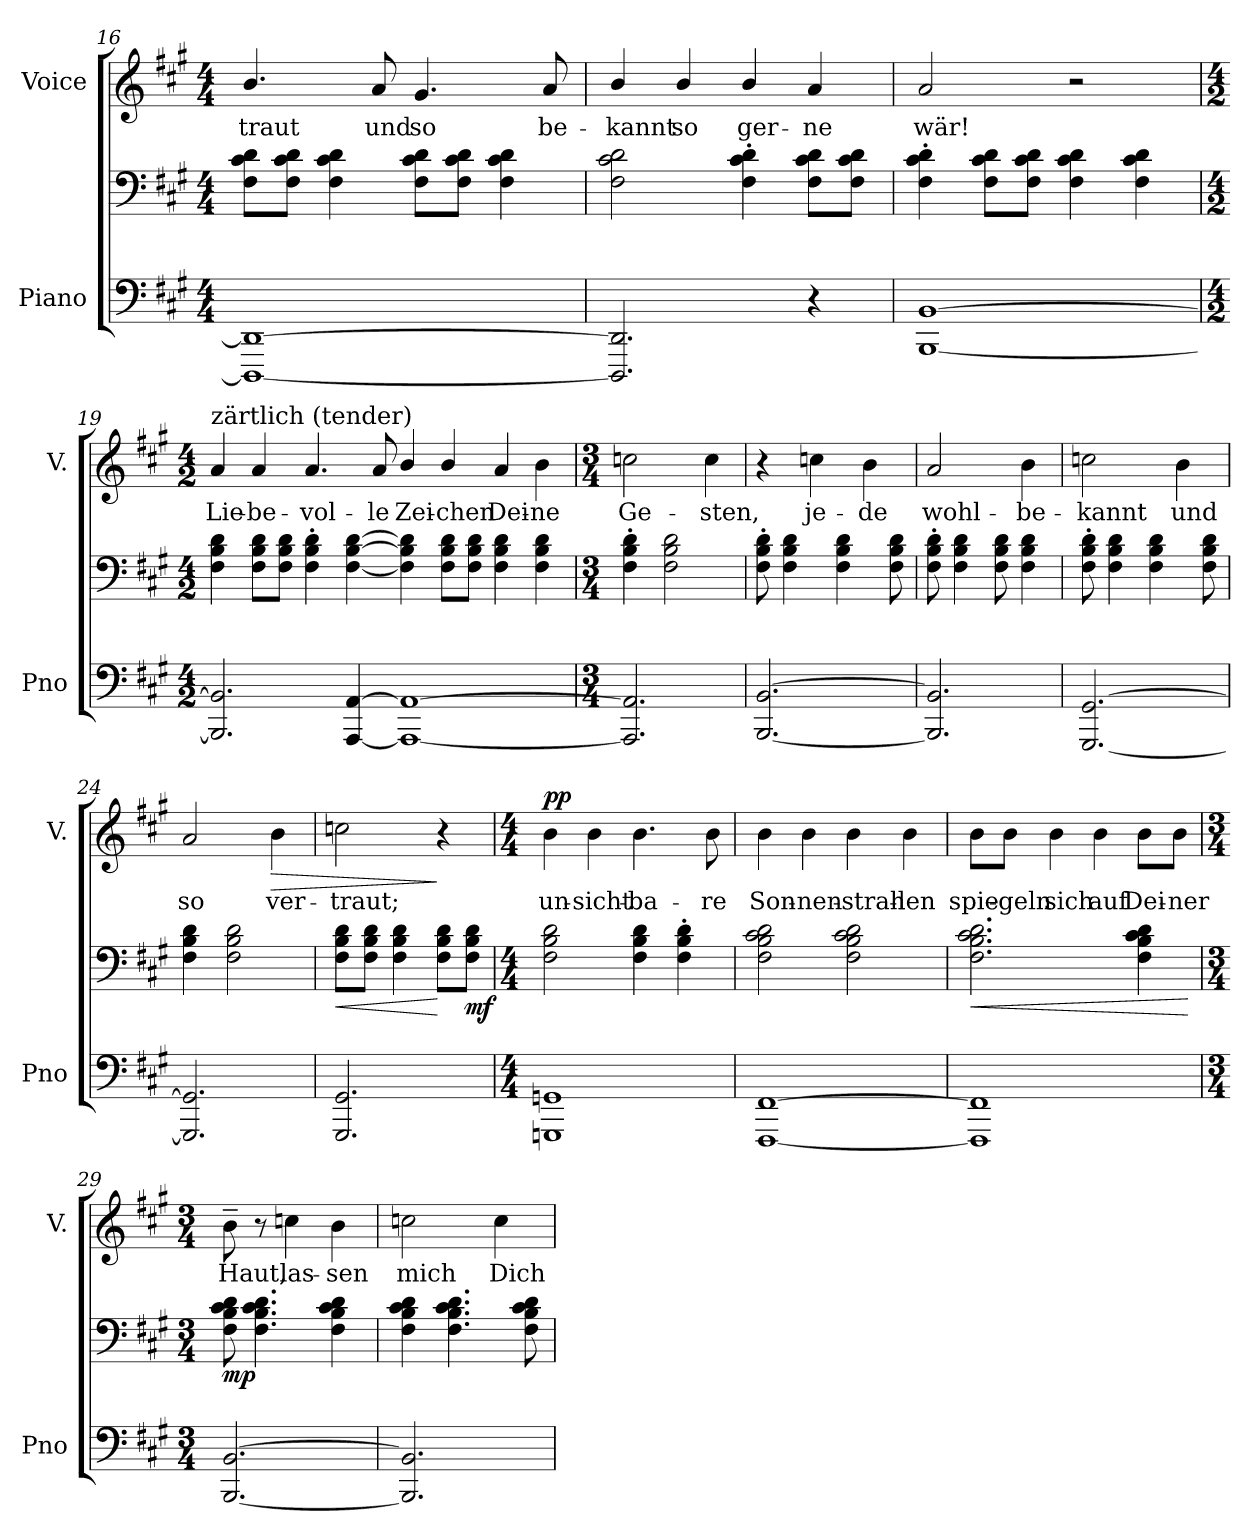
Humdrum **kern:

**kern	**kern	**dynam	**kern	**text	**dynam
*part2	*part2	*part2	*part1	*part1	*part1
*staff3	*staff2	*staff2/3	*staff1	*staff1	*staff1
*I"Piano	*	*	*I"Voice	*	*
*I'Pno	*	*	*I'V.	*	*
!!LO:LB:g=z
*clefF4	*clefF4	*	*clefG2	*	*
*k[f#c#g#]	*k[f#c#g#]	*	*k[f#c#g#]	*	*
*f#:	*f#:	*	*f#:	*	*
*M4/4	*M4/4	*	*M4/4	*	*
=16	=16	=16	=16	=16	=16
!	!	!	!	!LO:LY:b	!
1DD/_> 1DDD/_<	8d\ 8c#\ 8F#\L	.	4.b/	-traut	.
.	8d\ 8c#\ 8F#\J	.	.	.	.
.	4d\ 4c#\ 4F#\	.	.	.	.
!	!	!	!	!LO:LY:b	!
.	.	.	8a/	und	.
!	!	!	!	!LO:LY:b	!
.	8d\ 8c#\ 8F#\L	.	4.g#/	so	.
.	8d\ 8c#\ 8F#\J	.	.	.	.
.	4d\ 4c#\ 4F#\	.	.	.	.
!	!	!	!	!LO:LY:b	!
.	.	.	8a/	be-	.
=17	=17	=17	=17	=17	=17
!	!	!	!	!LO:LY:b	!
2.DD/] 2.DDD/]	2d\ 2c#\ 2F#\	.	4b/	-kannt	.
!	!	!	!	!LO:LY:b	!
.	.	.	4b/	so	.
!	!	!	!	!LO:LY:b	!
.	4d\'> 4c#\'> 4F#\'>	.	4b/	ger-	.
!	!	!	!	!LO:LY:b	!
4r	8d\ 8c#\ 8F#\L	.	4a/	-ne	.
.	8d\ 8c#\ 8F#\J	.	.	.	.
=18	=18	=18	=18	=18	=18
!	!	!	!	!LO:LY:b	!
[>1BB/ [<1BBB/	4d\'> 4c#\'> 4F#\'>	.	2a/	wär!	.
.	8d\ 8c#\ 8F#\L	.	.	.	.
.	8d\ 8c#\ 8F#\J	.	.	.	.
.	4d\ 4c#\ 4F#\	.	2r	.	.
.	4d\ 4c#\ 4F#\	.	.	.	.
!!LO:LB:g=z
=19	=19	=19	=19	=19	=19
*M4/2	*M4/2	*	*M4/2	*	*
!	!	!	!LO:TX:a:t=zärtlich (tender)	!	!
!	!	!	!	!LO:LY:b	!
2.BB/] 2.BBB/]	4d\ 4B\ 4F#\	.	4a/	Lie-	.
!	!	!	!	!LO:LY:b	!
.	8d\ 8B\ 8F#\L	.	4a/	-be-	.
.	8d\ 8B\ 8F#\J	.	.	.	.
!	!	!	!	!LO:LY:b	!
.	4d\'> 4B\'> 4F#\'>	.	4.a/	-vol-	.
[>4AA/ [<4AAA/	[>4d\ [>4B\ [<4F#\	.	.	.	.
!	!	!	!	!LO:LY:b	!
.	.	.	8a/	-le	.
!	!	!	!	!LO:LY:b	!
1AA/_> 1AAA/_<	4d\] 4B\] 4F#\]	.	4b/	Zei-	.
!	!	!	!	!LO:LY:b	!
.	8d\ 8B\ 8F#\L	.	4b/	-chen	.
.	8d\ 8B\ 8F#\J	.	.	.	.
!	!	!	!	!LO:LY:b	!
.	4d\ 4B\ 4F#\	.	4a/	Dei-	.
!	!	!	!	!LO:LY:b	!
.	4d\ 4B\ 4F#\	.	4b\	-ne	.
=20	=20	=20	=20	=20	=20
*M3/4	*M3/4	*	*M3/4	*	*
!	!	!	!	!LO:LY:b	!
2.AA/] 2.AAA/]	4d\'> 4B\'> 4F#\'>	.	2ccn\	Ge-	.
.	2d\ 2B\ 2F#\	.	.	.	.
!	!	!	!	!LO:LY:b	!
.	.	.	4cc\	-sten,	.
=21	=21	=21	=21	=21	=21
[>2.BB/ [<2.BBB/	8d\'> 8B\'> 8F#\'>	.	4r	.	.
.	4d\ 4B\ 4F#\	.	.	.	.
!	!	!	!	!LO:LY:b	!
.	.	.	4ccn\	je-	.
.	4d\ 4B\ 4F#\	.	.	.	.
!	!	!	!	!LO:LY:b	!
.	.	.	4b\	-de	.
.	8d\ 8B\ 8F#\	.	.	.	.
=22	=22	=22	=22	=22	=22
!	!	!	!	!LO:LY:b	!
2.BB/] 2.BBB/]	8d\'> 8B\'> 8F#\'>	.	2a/	wohl-	.
.	4d\ 4B\ 4F#\	.	.	.	.
.	8d\ 8B\ 8F#\	.	.	.	.
!	!	!	!	!LO:LY:b	!
.	4d\ 4B\ 4F#\	.	4b\	-be-	.
!!LO:LB:g=z
=23	=23	=23	=23	=23	=23
!	!	!	!	!LO:LY:b	!
[>2.GG#/ [<2.GGG#/	8d\'> 8B\'> 8F#\'>	.	2ccn\	-kannt	.
.	4d\ 4B\ 4F#\	.	.	.	.
.	4d\ 4B\ 4F#\	.	.	.	.
!	!	!	!	!LO:LY:b	!
.	.	.	4b\	und	.
.	8d\ 8B\ 8F#\	.	.	.	.
=24	=24	=24	=24	=24	=24
!	!	!	!	!LO:LY:b	!
2.GG#/] 2.GGG#/]	4d\ 4B\ 4F#\	.	2a/	so	.
.	2d\ 2B\ 2F#\	.	.	.	.
!	!	!	!	!LO:LY:b	!LO:HP:b
.	.	.	4b\	ver-	>
=25	=25	=25	=25	=25	=25
!	!	!LO:HP:b	!	!LO:LY:b	!
2.GG#/ 2.GGG#/	8d\ 8B\ 8F#\L	<	2ccn\	-traut;	.
.	8d\ 8B\ 8F#\J	.	.	.	.
.	4d\ 4B\ 4F#\	.	.	.	.
.	8d\ 8B\ 8F#\L	[	4r	.	]
!	!	!LO:DY:b	!	!	!
.	8d\ 8B\ 8F#\J	mf	.	.	.
=26	=26	=26	=26	=26	=26
*M4/4	*M4/4	*	*M4/4	*	*
!	!	!LO:DY:b	!	!LO:LY:b	!
!	!	!LO:DY:n=1:b	!	!	!LO:DY:a
1GGn/ 1GGGn/	2d\ 2B\ 2F#\	ppp other-dynamics	4b\	un-	pp
!	!	!	!	!LO:LY:b	!
.	.	.	4b\	-sicht-	.
!	!	!	!	!LO:LY:b	!
.	4d\ 4B\ 4F#\	.	4.b\	-ba-	.
.	4d\'> 4B\'> 4F#\'>	.	.	.	.
!	!	!	!	!LO:LY:b	!
.	.	.	8b\	-re	.
=27	=27	=27	=27	=27	=27
!	!	!	!	!LO:LY:b	!
[>1FF#/ [<1FFF#/	2d\ 2c#\ 2B\ 2F#\	.	4b\	Son-	.
!	!	!	!	!LO:LY:b	!
.	.	.	4b\	-nen-	.
!	!	!	!	!LO:LY:b	!
.	2d\ 2c#\ 2B\ 2F#\	.	4b\	-strah-	.
!	!	!	!	!LO:LY:b	!
.	.	.	4b\	-len	.
!!LO:PB:g=z
=28	=28	=28	=28	=28	=28
!	!	!LO:HP:b	!	!LO:LY:b	!
1FF#/] 1FFF#/]	2.d\ 2.c#\ 2.B\ 2.F#\	<	8b\L	spie-	.
!	!	!	!	!LO:LY:b	!
.	.	.	8b\J	-geln	.
!	!	!	!	!LO:LY:b	!
.	.	.	4b\	sich	.
!	!	!	!	!LO:LY:b	!
.	.	.	4b\	auf	.
!	!	!	!	!LO:LY:b	!
.	4d\ 4c#\ 4B\ 4F#\	.	8b\L	Dei-	.
!	!	!	!	!LO:LY:b	!
.	.	.	8b\J	-ner	.
.	.	[	.	.	.
=29	=29	=29	=29	=29	=29
*M3/4	*M3/4	*	*M3/4	*	*
!	!	!LO:DY:b	!	!LO:LY:b	!
[>2.BB/ [<2.BBB/	8d\ 8c#\ 8B\ 8F#\	mp	8b~>\	Haut,	.
.	4.d\ 4.c#\ 4.B\ 4.F#\	.	8r	.	.
!	!	!	!	!LO:LY:b	!
.	.	.	4ccn\	las-	.
!	!	!	!	!LO:LY:b	!
.	4d\ 4c#\ 4B\ 4F#\	.	4b\	-sen	.
=30	=30	=30	=30	=30	=30
!	!	!	!	!LO:LY:b	!
2.BB/] 2.BBB/]	4d\ 4c#\ 4B\ 4F#\	.	2ccn\	mich	.
.	4.d\ 4.c#\ 4.B\ 4.F#\	.	.	.	.
!	!	!	!	!LO:LY:b	!
.	.	.	4cc\	Dich	.
.	8d\ 8c#\ 8B\ 8F#\	.	.	.	.
=	=	=	=	=	=
*-	*-	*-	*-	*-	*-
